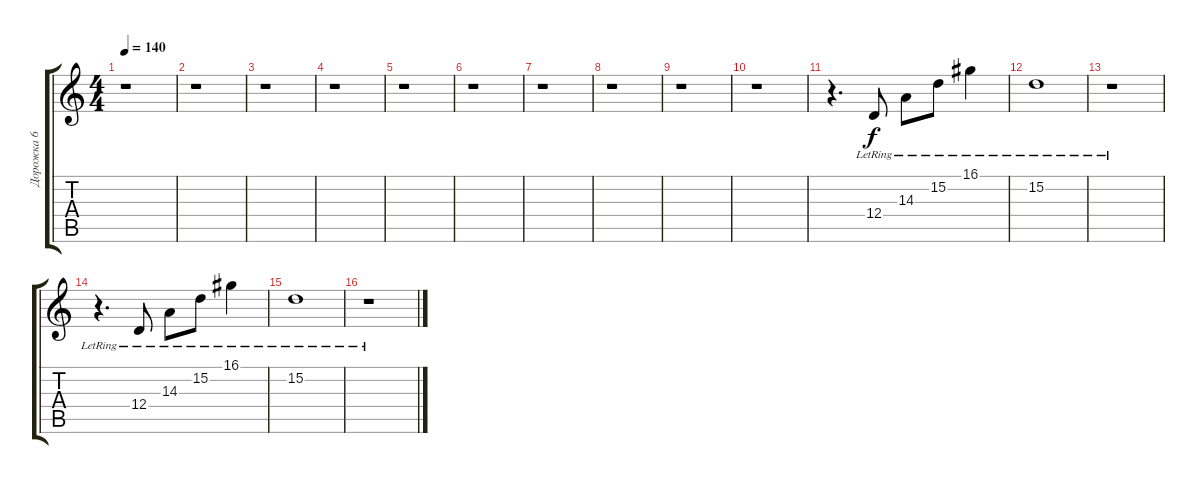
\track ("Дорожка 6" "Дорожка 6") {instrument honkytonkpiano}
\staff {score tabs}
\tuning (E4 B3 G3 D3 A2 D2) {hide}
\ts (4 4)
\tempo 140
\clef g2
\ks c
r.1{dy f} |
r.1 |
r.1 |
r.1 |
r.1 |
r.1 |
r.1 |
r.1 |
r.1 |
r.1 |
r.4{d} 12.4{lr}.8 14.3{lr}.8 15.2{lr}.8 16.1{lr}.4 |
15.2{lr}.1 |
r.1 |
r.4{d} 12.4{lr}.8 14.3{lr}.8 15.2{lr}.8 16.1{lr}.4 |
15.2{lr}.1 |
r.1
